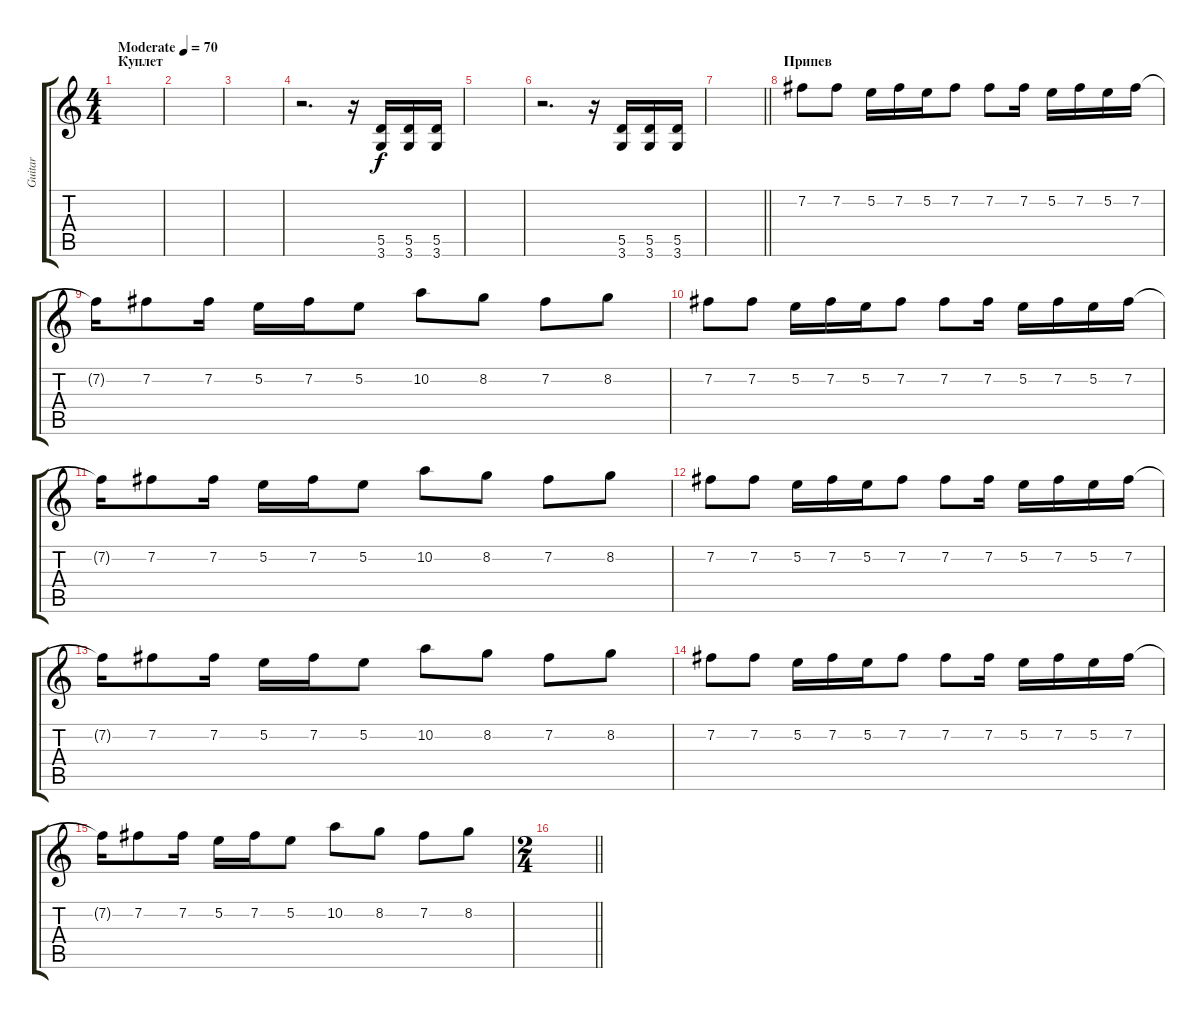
\track ("Guitar" "Guitar") {instrument distortionguitar}
\staff {score tabs}
\tuning (E4 B3 G3 D3 A2 E2) {hide}
\ts (4 4)
\section ("" "Куплет")
\tempo (70 "Moderate")
\clef g2
\ks c
|
|
|
r.2{d} r.16 (5.5 3.6).16 (5.5 3.6).16 (5.5 3.6).16 |
|
r.2{d} r.16 (5.5 3.6).16 (5.5 3.6).16 (5.5 3.6).16 |
\barLineRight lightlight
|
\section ("" "Припев")
7.2.8 7.2.8 5.2.16 7.2.16 5.2.16 7.2.8 7.2.8 7.2.16 5.2.16 7.2.16 5.2.16 7.2.16 |
7.2{t}.16 7.2.8 7.2.16 5.2.16 7.2.16 5.2.8 10.2.8 8.2.8 7.2.8 8.2.8 |
7.2.8 7.2.8 5.2.16 7.2.16 5.2.16 7.2.8 7.2.8 7.2.16 5.2.16 7.2.16 5.2.16 7.2.16 |
7.2{t}.16 7.2.8 7.2.16 5.2.16 7.2.16 5.2.8 10.2.8 8.2.8 7.2.8 8.2.8 |
7.2.8 7.2.8 5.2.16 7.2.16 5.2.16 7.2.8 7.2.8 7.2.16 5.2.16 7.2.16 5.2.16 7.2.16 |
7.2{t}.16 7.2.8 7.2.16 5.2.16 7.2.16 5.2.8 10.2.8 8.2.8 7.2.8 8.2.8 |
7.2.8 7.2.8 5.2.16 7.2.16 5.2.16 7.2.8 7.2.8 7.2.16 5.2.16 7.2.16 5.2.16 7.2.16 |
7.2{t}.16 7.2.8 7.2.16 5.2.16 7.2.16 5.2.8 10.2.8 8.2.8 7.2.8 8.2.8 |
\ts (2 4)
\barLineRight lightlight
